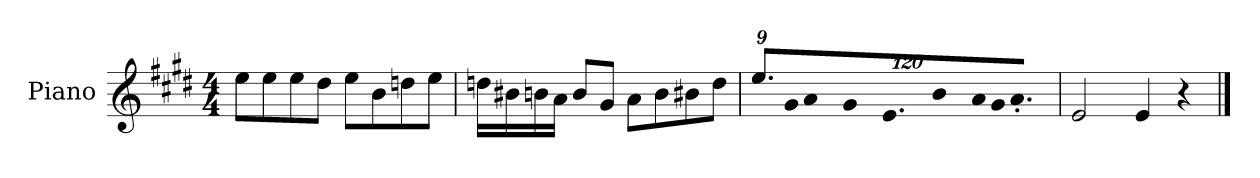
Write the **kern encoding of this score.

**kern
*part1
*staff1
*I"Piano
*I'P-no
*clefG2
*k[f#c#g#d#]
*M4/4
*MM90
=1
8ee\L
8ee\
8ee\
8dd#\J
8ee\L
8b\
8ddn\
8ee\J
=2
16ddn\LL
16b#X\
16bn\
16a\JJ
8b/L
8g#/J
8a\L
8b\
8b#X\
8dd\J
=3
*Xbrackettup
9.ee/L
!LO:N:vis=16
1920%107g#/K
!LO:N:vis=8
640%71a/
!LO:N:vis=8
640%71g#/
9.e/
!LO:N:vis=8
640%71b/
!LO:N:vis=16
1920%107a/L
!LO:N:vis=16
1920%107g#/J
9.a'/J
=4
2e/
4e/
4r
==
*-
